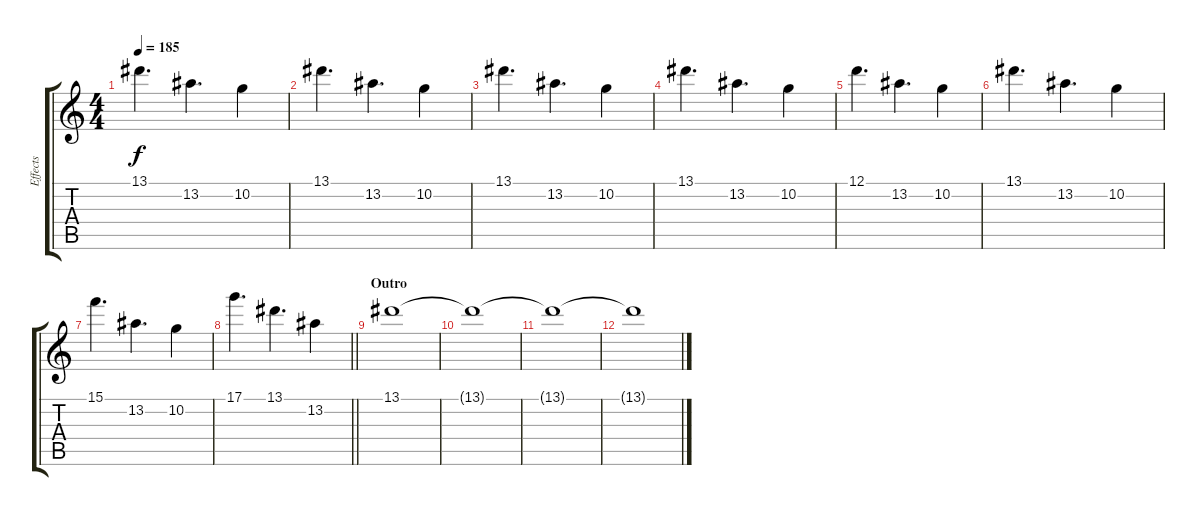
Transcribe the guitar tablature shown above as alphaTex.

\track ("Effects" "Effects") {instrument electricguitarjazz}
\staff {score tabs}
\tuning (D4 A3 F3 C3 G2 C2) {hide}
\ts (4 4)
\tempo 185
\clef g2
\ks c
13.1.4{d dy f} 13.2.4{d} 10.2.4 |
13.1.4{d} 13.2.4{d} 10.2.4 |
13.1.4{d} 13.2.4{d} 10.2.4 |
13.1.4{d} 13.2.4{d} 10.2.4 |
12.1.4{d} 13.2.4{d} 10.2.4 |
13.1.4{d} 13.2.4{d} 10.2.4 |
15.1.4{d} 13.2.4{d} 10.2.4 |
\barLineRight lightlight
17.1.4{d} 13.1.4{d} 13.2.4 |
\section ("" "Outro")
13.1.1 |
13.1{t}.1 |
13.1{t}.1 |
13.1{t}.1
